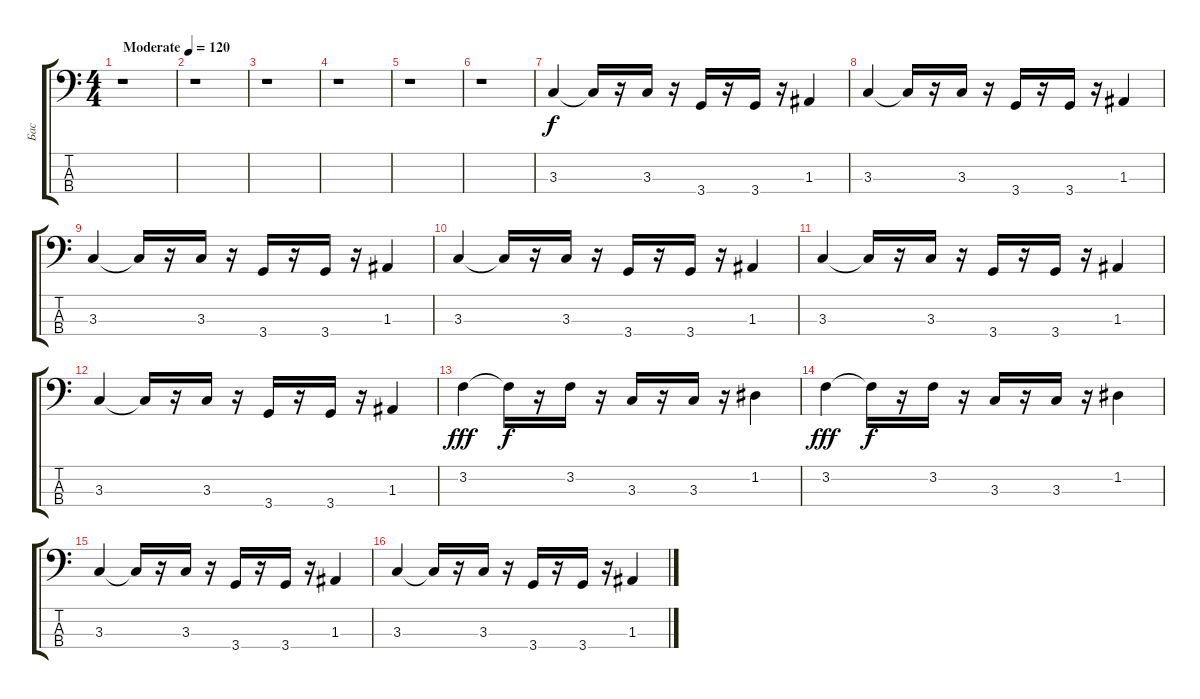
\track ("Бас" "Бас") {instrument electricbassfinger}
\staff {score tabs}
\tuning (G2 D2 A1 E1) {hide}
\ts (4 4)
\tempo (120 "Moderate")
\clef f4
\ks c
r.1{dy f instrument electricbassfinger} |
r.1 |
r.1 |
r.1 |
r.1 |
r.1 |
3.3.4 3.3{t}.16 r.16 3.3.16 r.16 3.4.16 r.16 3.4.16 r.16 1.3.4 |
3.3.4 3.3{t}.16 r.16 3.3.16 r.16 3.4.16 r.16 3.4.16 r.16 1.3.4 |
3.3.4 3.3{t}.16 r.16 3.3.16 r.16 3.4.16 r.16 3.4.16 r.16 1.3.4 |
3.3.4 3.3{t}.16 r.16 3.3.16 r.16 3.4.16 r.16 3.4.16 r.16 1.3.4 |
3.3.4 3.3{t}.16 r.16 3.3.16 r.16 3.4.16 r.16 3.4.16 r.16 1.3.4 |
3.3.4 3.3{t}.16 r.16 3.3.16 r.16 3.4.16 r.16 3.4.16 r.16 1.3.4 |
3.2.4{dy fff} 3.2{t}.16{dy f} r.16 3.2.16 r.16 3.3.16 r.16 3.3.16 r.16 1.2.4 |
3.2.4{dy fff} 3.2{t}.16{dy f} r.16 3.2.16 r.16 3.3.16 r.16 3.3.16 r.16 1.2.4 |
3.3.4 3.3{t}.16 r.16 3.3.16 r.16 3.4.16 r.16 3.4.16 r.16 1.3.4 |
3.3.4 3.3{t}.16 r.16 3.3.16 r.16 3.4.16 r.16 3.4.16 r.16 1.3.4
